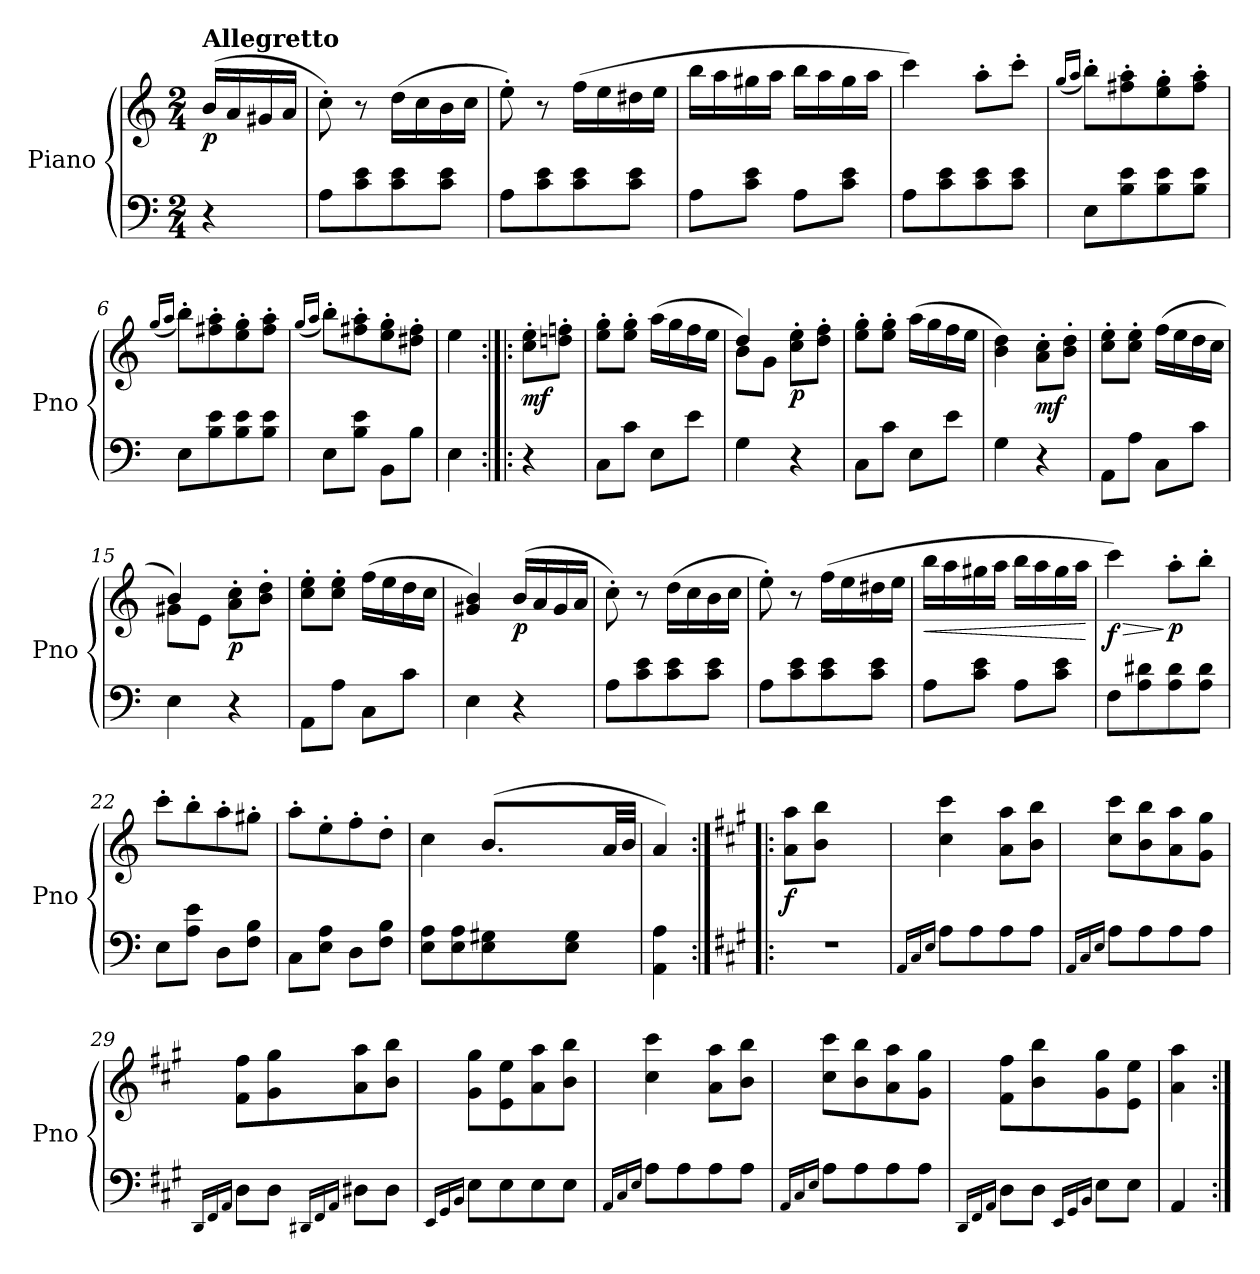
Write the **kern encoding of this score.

**kern	**kern	**dynam
*part1	*part1	*part1
*staff2	*staff1	*staff1/2
*I"Piano	*	*
*I'Pno	*	*
*clefF4	*clefG2	*
*k[]	*k[]	*
*M2/4	*M2/4	*
=	=	=
!	!LO:TX:a:B:t=Allegretto	!
!	!	!LO:DY:b
4r	(<16b/LL	p
.	16a/	.
.	16g#X/	.
.	16a/JJ	.
=1	=1	=1
8A\L	8cc'\)	.
8c\ 8e\	8r	.
8c\ 8e\	(>16dd\LL	.
.	16cc\	.
8c\ 8e\J	16b\	.
.	16cc\JJ	.
=2	=2	=2
8A\L	8ee'\)	.
8c\ 8e\	8r	.
8c\ 8e\	(>16ff\LL	.
.	16ee\	.
8c\ 8e\J	16dd#X\	.
.	16ee\JJ	.
=3	=3	=3
8A\L	16bb\LL	.
.	16aa\	.
8c\ 8e\J	16gg#X\	.
.	16aa\JJ	.
8A\L	16bb\LL	.
.	16aa\	.
8c\ 8e\J	16gg#\	.
.	16aa\JJ	.
=4	=4	=4
8A\L	4ccc\)	.
8c\ 8e\	.	.
8c\ 8e\	8aa'\L	.
8c\ 8e\J	8ccc'\J	.
!!LO:LB:g=z
=5	=5	=5
.	(<16qgg/LL	.
.	16qaa/JJ	.
8E\L	8bb'\L)	.
8B\ 8e\	8ff#X\' 8aa\'	.
8B\ 8e\	8ee\' 8gg\'	.
8B\ 8e\J	8ff#\' 8aa\'J	.
=6	=6	=6
.	(<16qgg/LL	.
.	16qaa/JJ	.
8E\L	8bb'\L)	.
8B\ 8e\	8ff#X\' 8aa\'	.
8B\ 8e\	8ee\' 8gg\'	.
8B\ 8e\J	8ff#\' 8aa\'J	.
=7	=7	=7
.	(<16qgg/LL	.
.	16qaa/JJ	.
8E\L	8bb'\L)	.
8B\ 8e\J	8ff#X\' 8aa\'	.
8BB\L	8ee\' 8gg\'	.
8B\J	8dd#X\' 8ff#\'J	.
=8	=8	=8
4E\	4ee\	.
=9:|!|:	=9:|!|:	=9:|!|:
!	!	!LO:DY:b
4r	8cc\' 8ee\'L	mf
.	8ddn\' 8ffn\'J	.
=10	=10	=10
8C\L	8ee\' 8gg\'L	.
8c\J	8ee\' 8gg\'J	.
8E\L	(>16aa\LL	.
.	16gg\	.
8e\J	16ff\	.
.	16ee\JJ	.
!!LO:LB:g=z
=11	=11	=11
*	*^	*
4G\	4dd/)	8b\L	.
.	.	8g\J	.
!	!	!	!LO:DY:b
4r	8cc\' 8ee\'L	4ryy	p
.	8dd\' 8ff\'J	.	.
*	*v	*v	*
=12	=12	=12
8C\L	8ee\' 8gg\'L	.
8c\J	8ee\' 8gg\'J	.
8E\L	(>16aa\LL	.
.	16gg\	.
8e\J	16ff\	.
.	16ee\JJ	.
=13	=13	=13
4G\	4b\ 4dd\)	.
!	!	!LO:DY:b
4r	8a\' 8cc\'L	mf
.	8b\' 8dd\'J	.
=14	=14	=14
8AA\L	8cc\' 8ee\'L	.
8A\J	8cc\' 8ee\'J	.
8C\L	(>16ff\LL	.
.	16ee\	.
8c\J	16dd\	.
.	16cc\JJ	.
=15	=15	=15
*	*^	*
4E\	4b/)	8g#X\L	.
.	.	8e\J	.
!	!	!	!LO:DY:b
4r	8a\' 8cc\'L	4ryy	p
.	8b\' 8dd\'J	.	.
*	*v	*v	*
=16	=16	=16
8AA\L	8cc\' 8ee\'L	.
8A\J	8cc\' 8ee\'J	.
8C\L	(>16ff\LL	.
.	16ee\	.
8c\J	16dd\	.
.	16cc\JJ	.
!!LO:LB:g=z
=17	=17	=17
4E\	4g#X/ 4b/)	.
!	!	!LO:DY:b
4r	(>16b/LL	p
.	16a/	.
.	16g#/	.
.	16a/JJ	.
=18	=18	=18
8A\L	8cc'\)	.
8c\ 8e\	8r	.
8c\ 8e\	(>16dd\LL	.
.	16cc\	.
8c\ 8e\J	16b\	.
.	16cc\JJ	.
=19	=19	=19
8A\L	8ee'\)	.
8c\ 8e\	8r	.
8c\ 8e\	(>16ff\LL	.
.	16ee\	.
8c\ 8e\J	16dd#X\	.
.	16ee\JJ	.
=20	=20	=20
!	!	!LO:HP:b
!	!	!LO:DY:n=1:b
8A\L	16bb\LL	< other-dynamics
.	16aa\	.
8c\ 8e\J	16gg#X\	.
.	16aa\JJ	.
8A\L	16bb\LL	.
.	16aa\	.
8c\ 8e\J	16gg#\	.
.	16aa\JJ	.
.	.	[
=21	=21	=21
!	!	!LO:HP:b
!	!	!LO:DY:n=1:b
8F\L	4ccc\)	> f
8A\ 8d#X\	.	.
!	!	!LO:DY:n=2:b
8A\ 8d#\	8aa'\L	] p
8A\ 8d#\J	8bb'\J	.
!!LO:LB:g=z
=22	=22	=22
8E\L	8ccc'\L	.
8A\ 8e\J	8bb'\	.
8D\L	8aa'\	.
8F\ 8B\J	8gg#X'\J	.
=23	=23	=23
8C\L	8aa'\L	.
8E\ 8A\J	8ee'\	.
8D\L	8ff'\	.
8F\ 8B\J	8dd'\J	.
=24	=24	=24
*	*^	*
8E\ 8A\L	4cc\	4ryy	.
8E\ 8A\	.	.	.
8E\ 8G#X\	(<8.b/L	32cc!yy	.
.	.	32b!yy	.
.	.	32cc!yy	.
.	.	32b!yy	.
8E\ 8G#\J	.	32cc!yy	.
.	.	32b!yy	.
.	32a/LL	16ryy	.
.	32b/JJJ	.	.
*	*v	*v	*
=25	=25	=25
4AA\ 4A\	4a/)	.
=26:|!|:	=26:|!|:	=26:|!|:
*k[f#c#g#]	*k[f#c#g#]	*
!	!	!LO:DY:b
2r	8a\ 8aa\L	f
.	8b\ 8bb\J	.
.	4ryy	.
=27	=27	=27
16qAA/LL	.	.
16qC#/	.	.
16qE/JJ	.	.
8A\L	4cc#\ 4ccc#\	.
8A\	.	.
8A\	8a\ 8aa\L	.
8A\J	8b\ 8bb\J	.
!!LO:PB:g=z
=28	=28	=28
16qAA/LL	.	.
16qC#/	.	.
16qE/JJ	.	.
8A\L	8cc#\ 8ccc#\L	.
8A\	8b\ 8bb\	.
8A\	8a\ 8aa\	.
8A\J	8g#\ 8gg#\J	.
=29	=29	=29
16qDD/LL	.	.
16qFF#/	.	.
16qAA/JJ	.	.
8D\L	8f#\ 8ff#\L	.
8D\J	8g#\ 8gg#\	.
16qDD#X/LL	.	.
16qFF#/	.	.
16qAA/JJ	.	.
8D#X\L	8a\ 8aa\	.
8D#\J	8b\ 8bb\J	.
=30	=30	=30
16qEE/LL	.	.
16qGG#/	.	.
16qBB/JJ	.	.
8E\L	8g#\ 8gg#\L	.
8E\	8e\ 8ee\	.
8E\	8a\ 8aa\	.
8E\J	8b\ 8bb\J	.
=31	=31	=31
16qAA/LL	.	.
16qC#/	.	.
16qE/JJ	.	.
8A\L	4cc#\ 4ccc#\	.
8A\	.	.
8A\	8a\ 8aa\L	.
8A\J	8b\ 8bb\J	.
=32	=32	=32
16qAA/LL	.	.
16qC#/	.	.
16qE/JJ	.	.
8A\L	8cc#\ 8ccc#\L	.
8A\	8b\ 8bb\	.
8A\	8a\ 8aa\	.
8A\J	8g#\ 8gg#\J	.
!!LO:LB:g=z
=33	=33	=33
16qDD/LL	.	.
16qFF#/	.	.
16qAA/JJ	.	.
8D\L	8f#\ 8ff#\L	.
8D\J	8b\ 8bb\	.
16qEE/LL	.	.
16qGG#/	.	.
16qBB/JJ	.	.
8E\L	8g#\ 8gg#\	.
8E\J	8e\ 8ee\J	.
=34	=34	=34
4AA/	4a\ 4aa\	.
=:|!	=:|!	=:|!
*-	*-	*-
